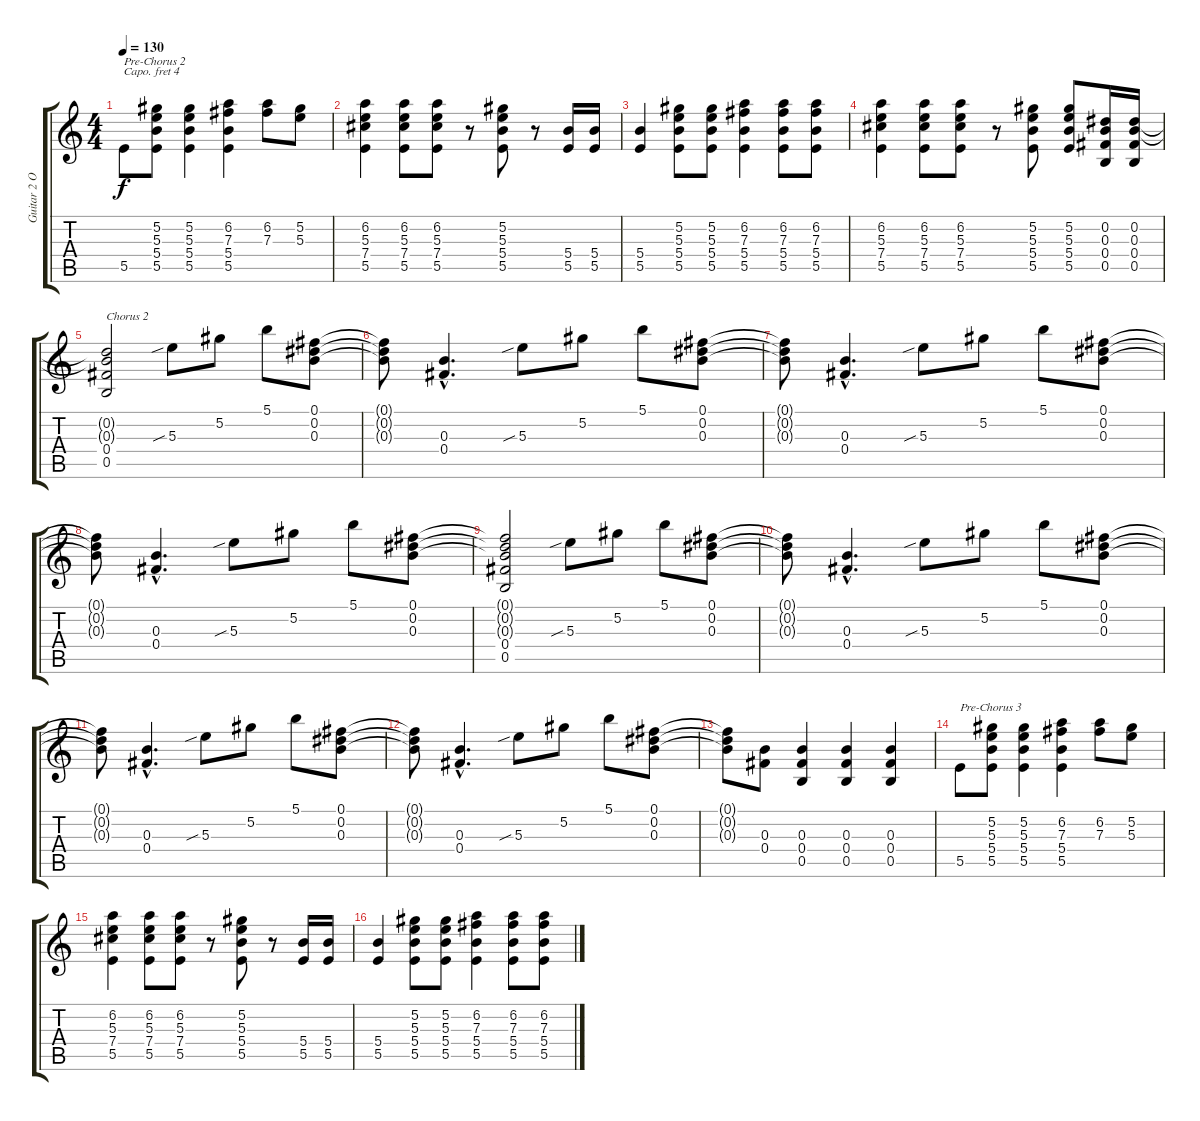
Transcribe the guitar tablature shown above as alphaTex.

\track ("Guitar 2 Open G capo IV" "Guitar 2 O") {instrument electricguitarclean}
\staff {score tabs}
\capo 4
\tuning (D4 B3 G3 D3 G2 D2) {hide}
\ts (4 4)
\tempo 130
\clef g2
\ks c
5.5.8{txt "Pre-Chorus 2" dy f} (5.2 5.3 5.4 5.5).8 (5.2 5.3 5.4 5.5).4 (6.2 7.3 5.4 5.5).4 (6.2 7.3).8 (5.2 5.3).8 |
(6.2 5.3 7.4 5.5).4 (6.2 5.3 7.4 5.5).8 (6.2 5.3 7.4 5.5).8 r.8 (5.2 5.3 5.4 5.5).8 r.8 (5.4 5.5).16 (5.4 5.5).16 |
(5.4 5.5).4 (5.2 5.3 5.4 5.5).8 (5.2 5.3 5.4 5.5).8 (6.2 7.3 5.4 5.5).4 (6.2 7.3 5.4 5.5).8 (6.2 7.3 5.4 5.5).8 |
(6.2 5.3 7.4 5.5).4 (6.2 5.3 7.4 5.5).8 (6.2 5.3 7.4 5.5).8 r.8 (5.2 5.3 5.4 5.5).8 (5.2 5.3 5.4 5.5).8 (0.2 0.3 0.4 0.5).16 (0.2 0.3 0.4 0.5).16 |
(0.2{t} 0.3{t} 0.4 0.5).2{txt "Chorus 2"} 5.3{sib}.8 5.2.8 5.1.8 (0.1 0.2 0.3).8 |
(0.1{t} 0.2{t} 0.3{t}).8 (0.3{hac} 0.4{hac}).4{d} 5.3{sib}.8 5.2.8 5.1.8 (0.1 0.2 0.3).8 |
(0.1{t} 0.2{t} 0.3{t}).8 (0.3{hac} 0.4{hac}).4{d} 5.3{sib}.8 5.2.8 5.1.8 (0.1 0.2 0.3).8 |
(0.1{t} 0.2{t} 0.3{t}).8 (0.3{hac} 0.4{hac}).4{d} 5.3{sib}.8 5.2.8 5.1.8 (0.1 0.2 0.3).8 |
(0.1{t} 0.2{t} 0.3{t} 0.4 0.5).2 5.3{sib}.8 5.2.8 5.1.8 (0.1 0.2 0.3).8 |
(0.1{t} 0.2{t} 0.3{t}).8 (0.3{hac} 0.4{hac}).4{d} 5.3{sib}.8 5.2.8 5.1.8 (0.1 0.2 0.3).8 |
(0.1{t} 0.2{t} 0.3{t}).8 (0.3{hac} 0.4{hac}).4{d} 5.3{sib}.8 5.2.8 5.1.8 (0.1 0.2 0.3).8 |
(0.1{t} 0.2{t} 0.3{t}).8 (0.3{hac} 0.4{hac}).4{d} 5.3{sib}.8 5.2.8 5.1.8 (0.1 0.2 0.3).8 |
(0.1{t} 0.2{t} 0.3{t}).8 (0.3 0.4).8 (0.3 0.4 0.5).4 (0.3 0.4 0.5).4 (0.3 0.4 0.5).4 |
5.5.8{txt "Pre-Chorus 3"} (5.2 5.3 5.4 5.5).8 (5.2 5.3 5.4 5.5).4 (6.2 7.3 5.4 5.5).4 (6.2 7.3).8 (5.2 5.3).8 |
(6.2 5.3 7.4 5.5).4 (6.2 5.3 7.4 5.5).8 (6.2 5.3 7.4 5.5).8 r.8 (5.2 5.3 5.4 5.5).8 r.8 (5.4 5.5).16 (5.4 5.5).16 |
(5.4 5.5).4 (5.2 5.3 5.4 5.5).8 (5.2 5.3 5.4 5.5).8 (6.2 7.3 5.4 5.5).4 (6.2 7.3 5.4 5.5).8 (6.2 7.3 5.4 5.5).8
